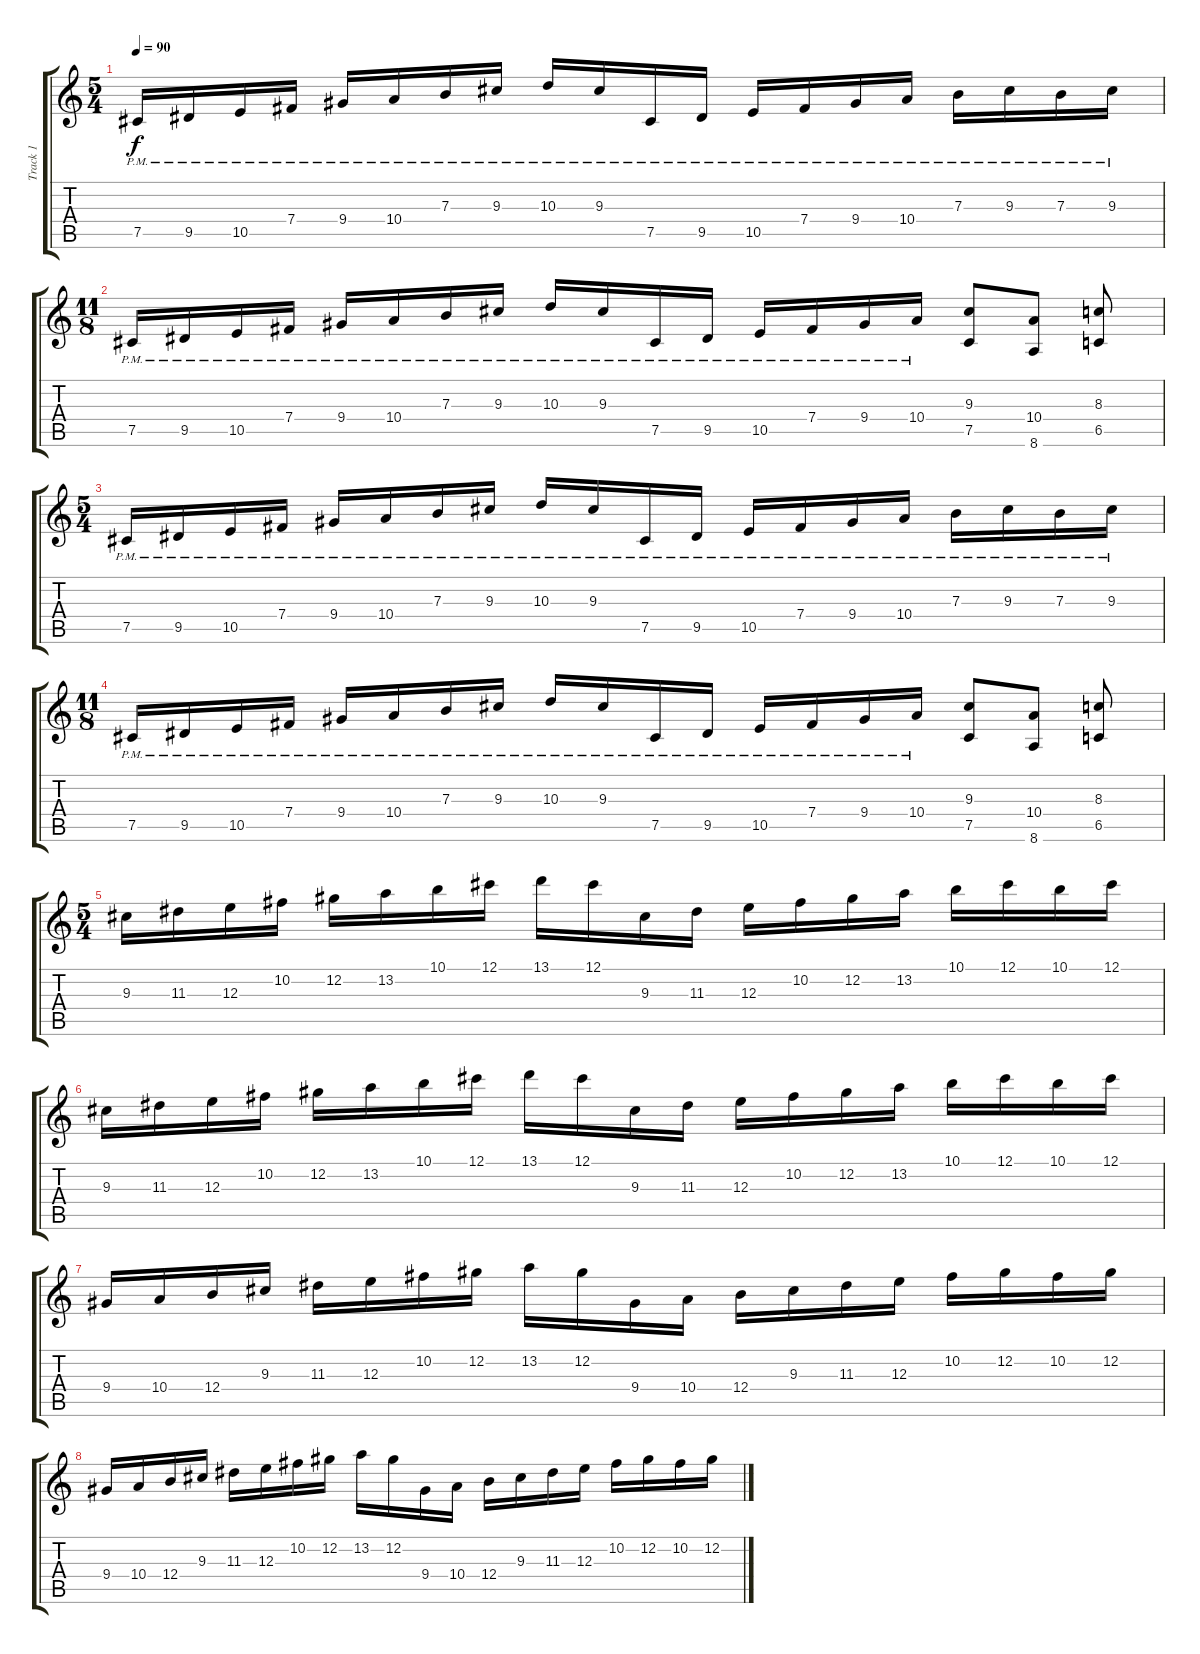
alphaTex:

\track ("Track 1" "Track 1") {instrument distortionguitar}
\staff {score tabs}
\tuning (Db4 Ab3 E3 B2 Gb2 Db2) {hide}
\ts (5 4)
\tempo 90
\clef g2
\ks c
7.5{pm}.16{dy f} 9.5{pm}.16 10.5{pm}.16 7.4{pm}.16 9.4{pm}.16 10.4{pm}.16 7.3{pm}.16 9.3{pm}.16 10.3{pm}.16 9.3{pm}.16 7.5{pm}.16 9.5{pm}.16 10.5{pm}.16 7.4{pm}.16 9.4{pm}.16 10.4{pm}.16 7.3{pm}.16 9.3{pm}.16 7.3{pm}.16 9.3{pm}.16 |
\ts (11 8)
7.5{pm}.16 9.5{pm}.16 10.5{pm}.16 7.4{pm}.16 9.4{pm}.16 10.4{pm}.16 7.3{pm}.16 9.3{pm}.16 10.3{pm}.16 9.3{pm}.16 7.5{pm}.16 9.5{pm}.16 10.5{pm}.16 7.4{pm}.16 9.4{pm}.16 10.4{pm}.16 (9.3 7.5).8 (10.4 8.6).8 (8.3 6.5).8 |
\ts (5 4)
7.5{pm}.16 9.5{pm}.16 10.5{pm}.16 7.4{pm}.16 9.4{pm}.16 10.4{pm}.16 7.3{pm}.16 9.3{pm}.16 10.3{pm}.16 9.3{pm}.16 7.5{pm}.16 9.5{pm}.16 10.5{pm}.16 7.4{pm}.16 9.4{pm}.16 10.4{pm}.16 7.3{pm}.16 9.3{pm}.16 7.3{pm}.16 9.3{pm}.16 |
\ts (11 8)
7.5{pm}.16 9.5{pm}.16 10.5{pm}.16 7.4{pm}.16 9.4{pm}.16 10.4{pm}.16 7.3{pm}.16 9.3{pm}.16 10.3{pm}.16 9.3{pm}.16 7.5{pm}.16 9.5{pm}.16 10.5{pm}.16 7.4{pm}.16 9.4{pm}.16 10.4{pm}.16 (9.3 7.5).8 (10.4 8.6).8 (8.3 6.5).8 |
\ts (5 4)
9.3.16 11.3.16 12.3.16 10.2.16 12.2.16 13.2.16 10.1.16 12.1.16 13.1.16 12.1.16 9.3.16 11.3.16 12.3.16 10.2.16 12.2.16 13.2.16 10.1.16 12.1.16 10.1.16 12.1.16 |
9.3.16 11.3.16 12.3.16 10.2.16 12.2.16 13.2.16 10.1.16 12.1.16 13.1.16 12.1.16 9.3.16 11.3.16 12.3.16 10.2.16 12.2.16 13.2.16 10.1.16 12.1.16 10.1.16 12.1.16 |
9.4.16 10.4.16 12.4.16 9.3.16 11.3.16 12.3.16 10.2.16 12.2.16 13.2.16 12.2.16 9.4.16 10.4.16 12.4.16 9.3.16 11.3.16 12.3.16 10.2.16 12.2.16 10.2.16 12.2.16 |
9.4.16 10.4.16 12.4.16 9.3.16 11.3.16 12.3.16 10.2.16 12.2.16 13.2.16 12.2.16 9.4.16 10.4.16 12.4.16 9.3.16 11.3.16 12.3.16 10.2.16 12.2.16 10.2.16 12.2.16
